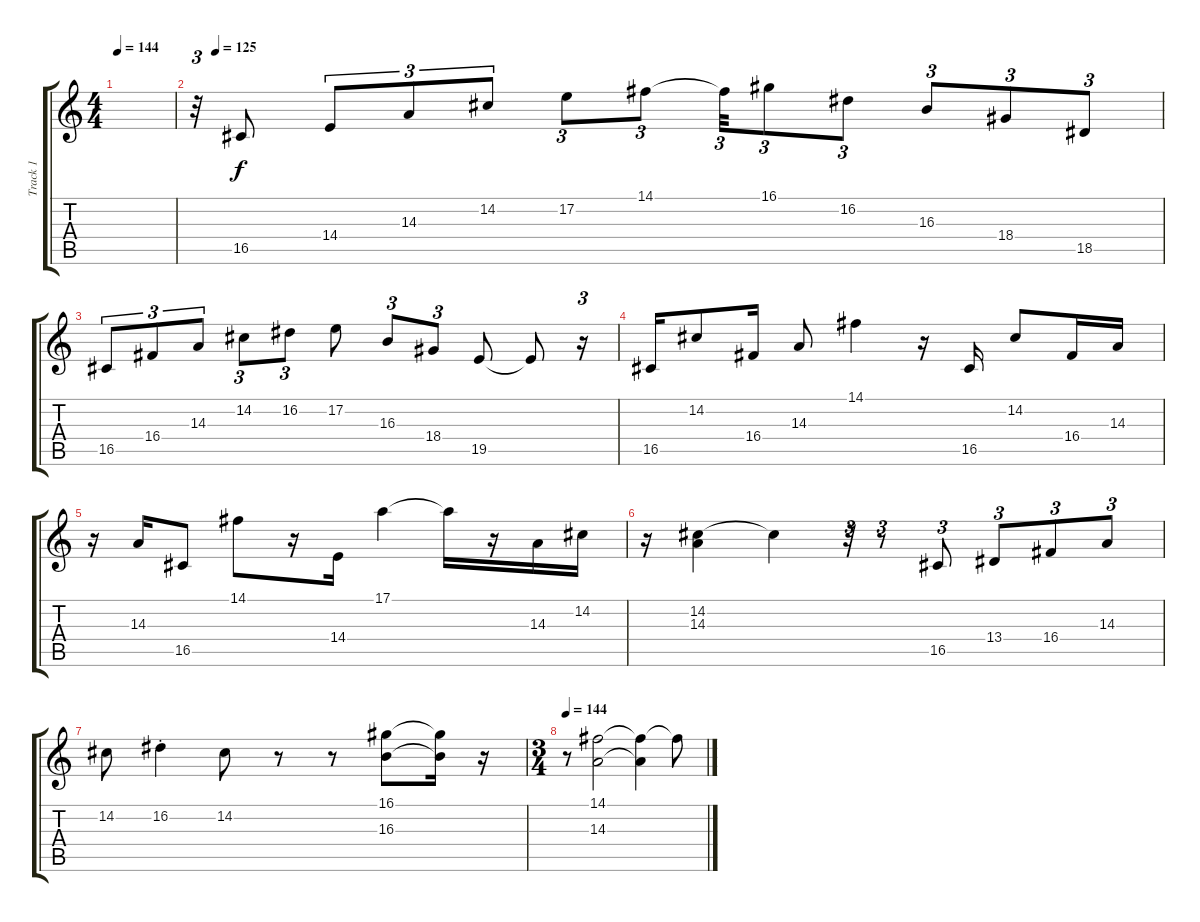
\track ("Track 1" "Track 1") {instrument electricpiano1}
\staff {score tabs}
\tuning (E4 B3 G3 D3 A2 E2) {hide}
\ts (4 4)
\tempo 144
\clef g2
\ks c
|
\tempo (125 0.020833333333333332)
r.32{tu (3 2)} 16.5.8{volume 13} 14.4.8{tu (3 2)} 14.3.8{tu (3 2)} 14.2.8{tu (3 2)} 17.2.8{tu (3 2)} 14.1.8{tu (3 2)} 14.1{t}.32{tu (3 2)} 16.1.8{tu (3 2)} 16.2.8{tu (3 2)} 16.3.8{tu (3 2)} 18.4.8{tu (3 2)} 18.5.8{tu (3 2)} |
16.5.8{tu (3 2)} 16.4.8{tu (3 2)} 14.3.8{tu (3 2)} 14.2.8{tu (3 2)} 16.2.8{tu (3 2)} 17.2.8 16.3.8{tu (3 2)} 18.4.8{tu (3 2)} 19.5.8 19.5{t}.8 r.16{tu (3 2)} |
16.5.16 14.2.8 16.4.16 14.3.8 14.1.4 r.16 16.5.16 14.2.8 16.4.16 14.3.16 |
r.16 14.3.16 16.5.8 14.1.8 r.16 14.4.16 17.1.4 17.1{t}.16 r.16 14.3.16 14.2.16 |
r.16 (14.2 14.3).4 14.2{t}.4 r.32{tu (3 2)} r.8{tu (3 2)} 16.5.8{tu (3 2)} 13.4.8{tu (3 2)} 16.4.8{tu (3 2)} 14.3.8{tu (3 2)} |
14.2.8 16.2{st}.4 14.2.8 r.8 r.8 (16.1 16.3).8 (16.1{t} 16.3{t}).16 r.16 |
\ts (3 4)
\tempo 144
r.8 (14.1 14.3).2 (14.1{t} 14.3{t}).4 14.1{t}.8
